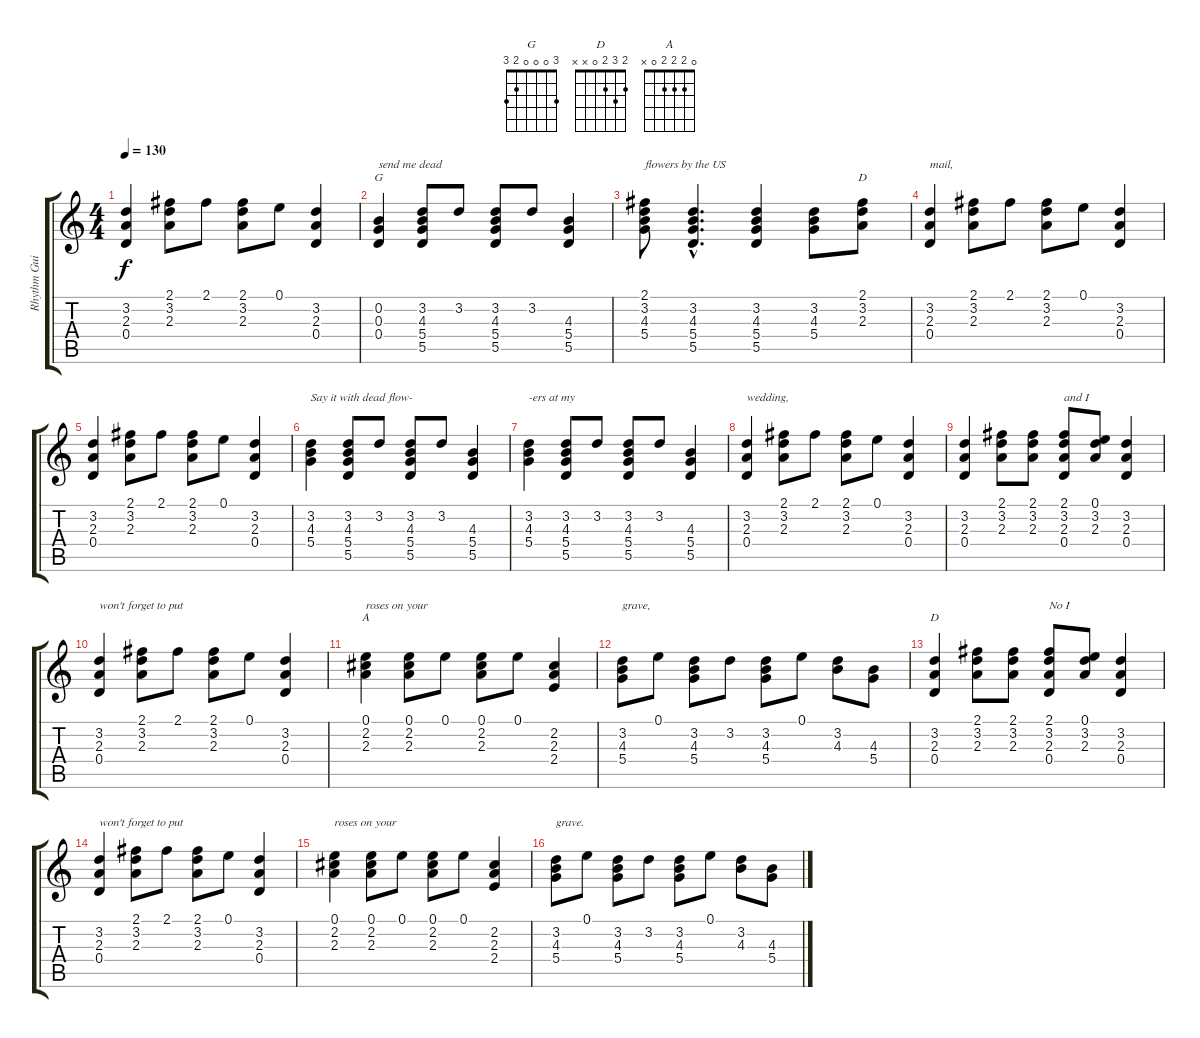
\track ("Rhythm Guitar" "Rhythm Gui") {instrument acousticguitarsteel}
\staff {score tabs}
\tuning (E4 B3 G3 D3 A2 E2) {hide}
\chord ("G" 3 0 0 0 2 3)
\chord ("D" 2 3 2 x x x)
\chord ("A" 0 2 2 2 0 x)
\chord ("D" 2 3 2 0 x x)
\ts (4 4)
\tempo 130
\clef g2
\ks c
(3.2 2.3 0.4).4{dy f} (2.1 3.2 2.3).8 2.1.8 (2.1 3.2 2.3).8 0.1.8 (3.2 2.3 0.4).4 |
(0.2 0.3 0.4).4{ch "G" txt "send me dead"} (3.2 4.3 5.4 5.5).8 3.2.8 (3.2 4.3 5.4 5.5).8 3.2.8 (4.3 5.4 5.5).4 |
(2.1 3.2 4.3 5.4).8{txt "flowers by the US"} (3.2{hac} 4.3{hac} 5.4{hac} 5.5{hac}).4{d} (3.2 4.3 5.4 5.5).4 (3.2 4.3 5.4).8 (2.1 3.2 2.3).8{ch "D"} |
(3.2 2.3 0.4).4{txt "mail,"} (2.1 3.2 2.3).8 2.1.8 (2.1 3.2 2.3).8 0.1.8 (3.2 2.3 0.4).4 |
(3.2 2.3 0.4).4 (2.1 3.2 2.3).8 2.1.8 (2.1 3.2 2.3).8 0.1.8 (3.2 2.3 0.4).4 |
(3.2 4.3 5.4).4{txt "Say it with dead flow-"} (3.2 4.3 5.4 5.5).8 3.2.8 (3.2 4.3 5.4 5.5).8 3.2.8 (4.3 5.4 5.5).4 |
(3.2 4.3 5.4).4{txt "-ers at my "} (3.2 4.3 5.4 5.5).8 3.2.8 (3.2 4.3 5.4 5.5).8 3.2.8 (4.3 5.4 5.5).4 |
(3.2 2.3 0.4).4{txt "wedding,"} (2.1 3.2 2.3).8 2.1.8 (2.1 3.2 2.3).8 0.1.8 (3.2 2.3 0.4).4 |
(3.2 2.3 0.4).4 (2.1 3.2 2.3).8 (2.1 3.2 2.3).8 (2.1 3.2 2.3 0.4).8{txt "and I"} (0.1 3.2 2.3).8 (3.2 2.3 0.4).4 |
(3.2 2.3 0.4).4{txt "won't forget to put"} (2.1 3.2 2.3).8 2.1.8 (2.1 3.2 2.3).8 0.1.8 (3.2 2.3 0.4).4 |
(0.1 2.2 2.3).4{ch "A" txt "roses on your "} (0.1 2.2 2.3).8 0.1.8 (0.1 2.2 2.3).8 0.1.8 (2.2 2.3 2.4).4 |
(3.2 4.3 5.4).8{txt "grave,"} 0.1.8 (3.2 4.3 5.4).8 3.2.8 (3.2 4.3 5.4).8 0.1.8 (3.2 4.3).8 (4.3 5.4).8 |
(3.2 2.3 0.4).4{ch "D"} (2.1 3.2 2.3).8 (2.1 3.2 2.3).8 (2.1 3.2 2.3 0.4).8{txt "No I"} (0.1 3.2 2.3).8 (3.2 2.3 0.4).4 |
(3.2 2.3 0.4).4{txt "won't forget to put"} (2.1 3.2 2.3).8 2.1.8 (2.1 3.2 2.3).8 0.1.8 (3.2 2.3 0.4).4 |
(0.1 2.2 2.3).4{txt "roses on your "} (0.1 2.2 2.3).8 0.1.8 (0.1 2.2 2.3).8 0.1.8 (2.2 2.3 2.4).4 |
(3.2 4.3 5.4).8{txt "grave."} 0.1.8 (3.2 4.3 5.4).8 3.2.8 (3.2 4.3 5.4).8 0.1.8 (3.2 4.3).8 (4.3 5.4).8
